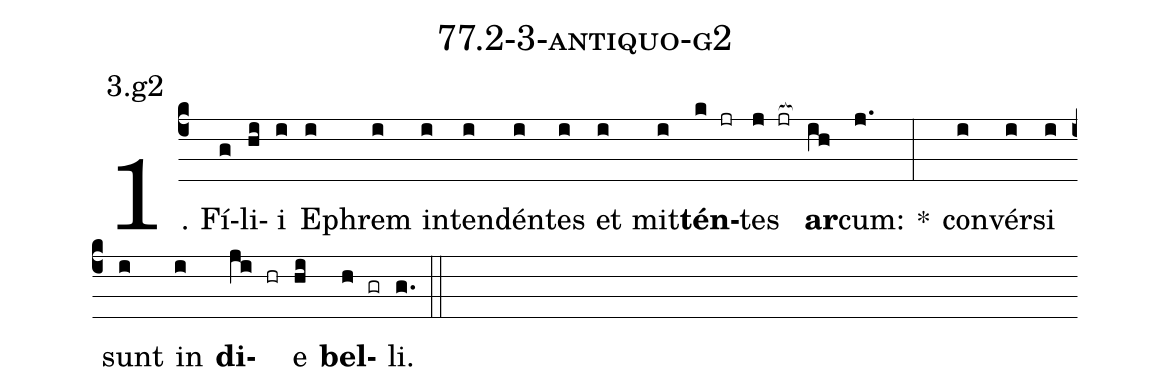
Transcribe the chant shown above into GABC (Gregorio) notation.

name: 77.2-3-antiquo-g2;
annotation: 3.g2;
%%
(c4)1. Fí(g)li(hi)i(i) E(i)phrem(i) in(i)ten(i)dén(i)tes(i) et(i) mit(i)<b>tén</b>(k jr)tes(j jr[ocb:1{]) <b>ar</b>(ih[ocb:0}])cum:(j.) *(:) con(i)vér(i)si(i) sunt(i) in(i) <b>di</b>(ji hr)e(hi) <b>bel</b>(h gr)li.(g.) (::)


%E(i) u(i) o(ji) u(hi) a(h) e.(g.) (::)
